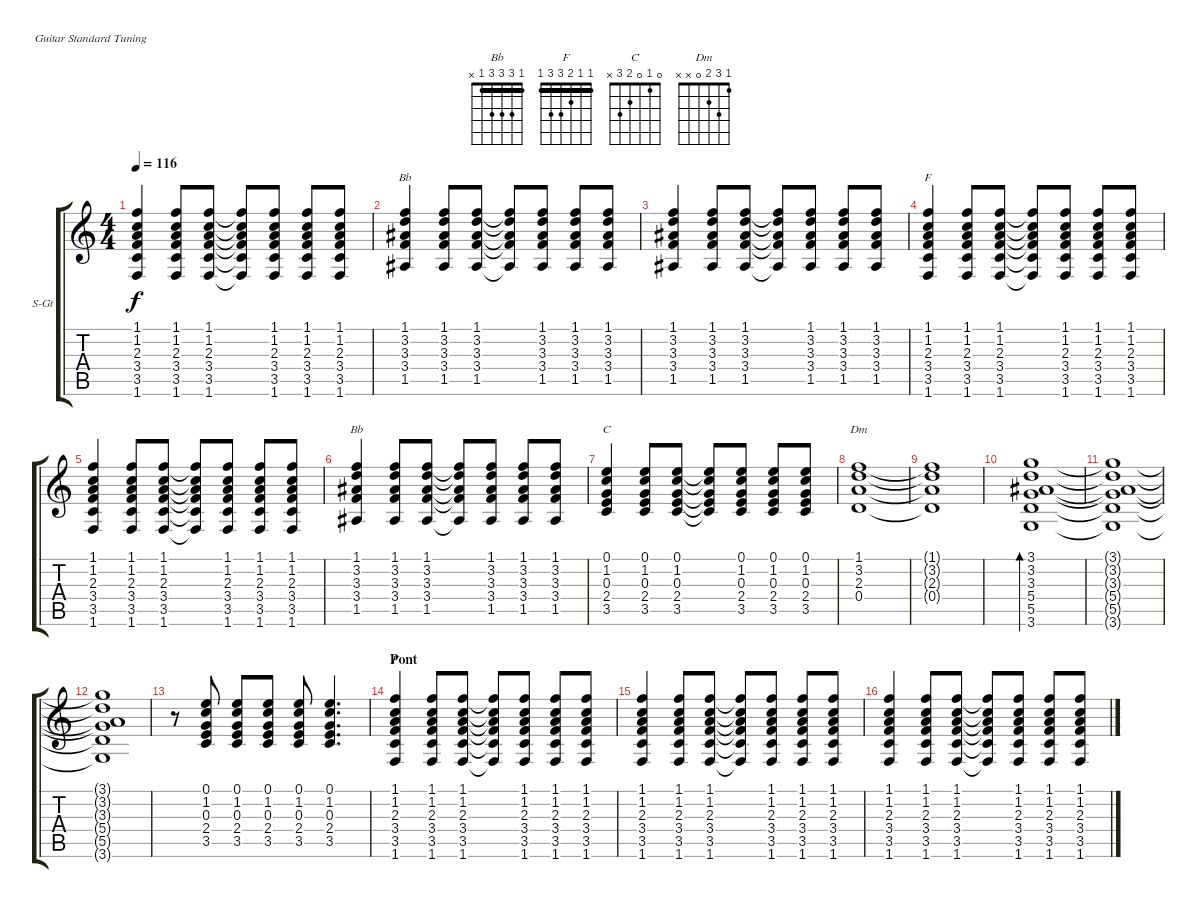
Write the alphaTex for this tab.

\bracketExtendMode groupsimilarinstruments
\firstSystemTrackNameOrientation horizontal
\otherSystemsTrackNameOrientation horizontal
\track ("David Gilmour" "S-Gt") {multiBarRest instrument acousticguitarsteel}
\staff {score tabs}
\tuning (E4 B3 G3 D3 A2 E2)
\chord ("Bb" 1 3 3 3 1 x) {barre 1}
\chord ("F" 1 1 2 3 3 1) {barre (1 1)}
\chord ("C" 0 1 0 2 3 x)
\chord ("Dm" 1 3 2 0 x x)
\ts (4 4)
\tempo 116
\clef g2
\ks c
(1.1 1.2 2.3 3.4 3.5 1.6).4{dy f} (1.1 1.2 2.3 3.4 3.5 1.6).8 (1.1 1.2 2.3 3.4 3.5 1.6).8 (1.1{t} 1.2{t} 2.3{t} 3.4{t} 3.5{t} 1.6{t}).8 (1.1 1.2 2.3 3.4 3.5 1.6).8 (1.1 1.2 2.3 3.4 3.5 1.6).8 (1.1 1.2 2.3 3.4 3.5 1.6).8 |
(1.1 3.2 3.3 3.4 1.5).4{ch "Bb"} (1.1 3.2 3.3 3.4 1.5).8 (1.1 3.2 3.3 3.4 1.5).8 (1.1{t} 3.2{t} 3.3{t} 3.4{t} 1.5{t}).8 (1.1 3.2 3.3 3.4 1.5).8 (1.1 3.2 3.3 3.4 1.5).8 (1.1 3.2 3.3 3.4 1.5).8 |
(1.1 3.2 3.3 3.4 1.5).4 (1.1 3.2 3.3 3.4 1.5).8 (1.1 3.2 3.3 3.4 1.5).8 (1.1{t} 3.2{t} 3.3{t} 3.4{t} 1.5{t}).8 (1.1 3.2 3.3 3.4 1.5).8 (1.1 3.2 3.3 3.4 1.5).8 (1.1 3.2 3.3 3.4 1.5).8 |
(1.1 1.2 2.3 3.4 3.5 1.6).4{ch "F"} (1.1 1.2 2.3 3.4 3.5 1.6).8 (1.1 1.2 2.3 3.4 3.5 1.6).8 (1.1{t} 1.2{t} 2.3{t} 3.4{t} 3.5{t} 1.6{t}).8 (1.1 1.2 2.3 3.4 3.5 1.6).8 (1.1 1.2 2.3 3.4 3.5 1.6).8 (1.1 1.2 2.3 3.4 3.5 1.6).8 |
(1.1 1.2 2.3 3.4 3.5 1.6).4 (1.1 1.2 2.3 3.4 3.5 1.6).8 (1.1 1.2 2.3 3.4 3.5 1.6).8 (1.1{t} 1.2{t} 2.3{t} 3.4{t} 3.5{t} 1.6{t}).8 (1.1 1.2 2.3 3.4 3.5 1.6).8 (1.1 1.2 2.3 3.4 3.5 1.6).8 (1.1 1.2 2.3 3.4 3.5 1.6).8 |
(1.1 3.2 3.3 3.4 1.5).4{ch "Bb"} (1.1 3.2 3.3 3.4 1.5).8 (1.1 3.2 3.3 3.4 1.5).8 (1.1{t} 3.2{t} 3.3{t} 3.4{t} 1.5{t}).8 (1.1 3.2 3.3 3.4 1.5).8 (1.1 3.2 3.3 3.4 1.5).8 (1.1 3.2 3.3 3.4 1.5).8 |
(0.1 1.2 0.3 2.4 3.5).4{ch "C"} (0.1 1.2 0.3 2.4 3.5).8 (0.1 1.2 0.3 2.4 3.5).8 (0.1{t} 1.2{t} 0.3{t} 2.4{t} 3.5{t}).8 (0.1 1.2 0.3 2.4 3.5).8 (0.1 1.2 0.3 2.4 3.5).8 (0.1 1.2 0.3 2.4 3.5).8 |
(1.1 3.2 2.3 0.4).1{ch "Dm"} |
(0.4{t} 2.3{t} 3.2{t} 1.1{t}).1 |
(3.1 3.2 3.3 5.4 5.5 3.6).1{bd 101} |
(3.1{t} 3.2{t} 3.3{t} 5.4{t} 5.5{t} 3.6{t}).1 |
(3.1{t} 3.2{t} 3.3{t} 5.4{t} 5.5{t} 3.6{t}).1 |
r.8 (0.1 1.2 0.3 2.4 3.5).8 (0.1 1.2 0.3 2.4 3.5).8 (0.1 1.2 0.3 2.4 3.5).8 (0.1 1.2 0.3 2.4 3.5).8 (0.1 1.2 0.3 2.4 3.5).4{d} |
\section ("" "Pont")
(1.1 1.2 2.3 3.4 3.5 1.6).4{ch "F"} (1.1 1.2 2.3 3.4 3.5 1.6).8 (1.1 1.2 2.3 3.4 3.5 1.6).8 (1.1{t} 1.2{t} 2.3{t} 3.4{t} 3.5{t} 1.6{t}).8 (1.1 1.2 2.3 3.4 3.5 1.6).8 (1.1 1.2 2.3 3.4 3.5 1.6).8 (1.1 1.2 2.3 3.4 3.5 1.6).8 |
(1.1 1.2 2.3 3.4 3.5 1.6).4 (1.1 1.2 2.3 3.4 3.5 1.6).8 (1.1 1.2 2.3 3.4 3.5 1.6).8 (1.1{t} 1.2{t} 2.3{t} 3.4{t} 3.5{t} 1.6{t}).8 (1.1 1.2 2.3 3.4 3.5 1.6).8 (1.1 1.2 2.3 3.4 3.5 1.6).8 (1.1 1.2 2.3 3.4 3.5 1.6).8 |
(1.1 1.2 2.3 3.4 3.5 1.6).4 (1.1 1.2 2.3 3.4 3.5 1.6).8 (1.1 1.2 2.3 3.4 3.5 1.6).8 (1.1{t} 1.2{t} 2.3{t} 3.4{t} 3.5{t} 1.6{t}).8 (1.1 1.2 2.3 3.4 3.5 1.6).8 (1.1 1.2 2.3 3.4 3.5 1.6).8 (1.1 1.2 2.3 3.4 3.5 1.6).8
